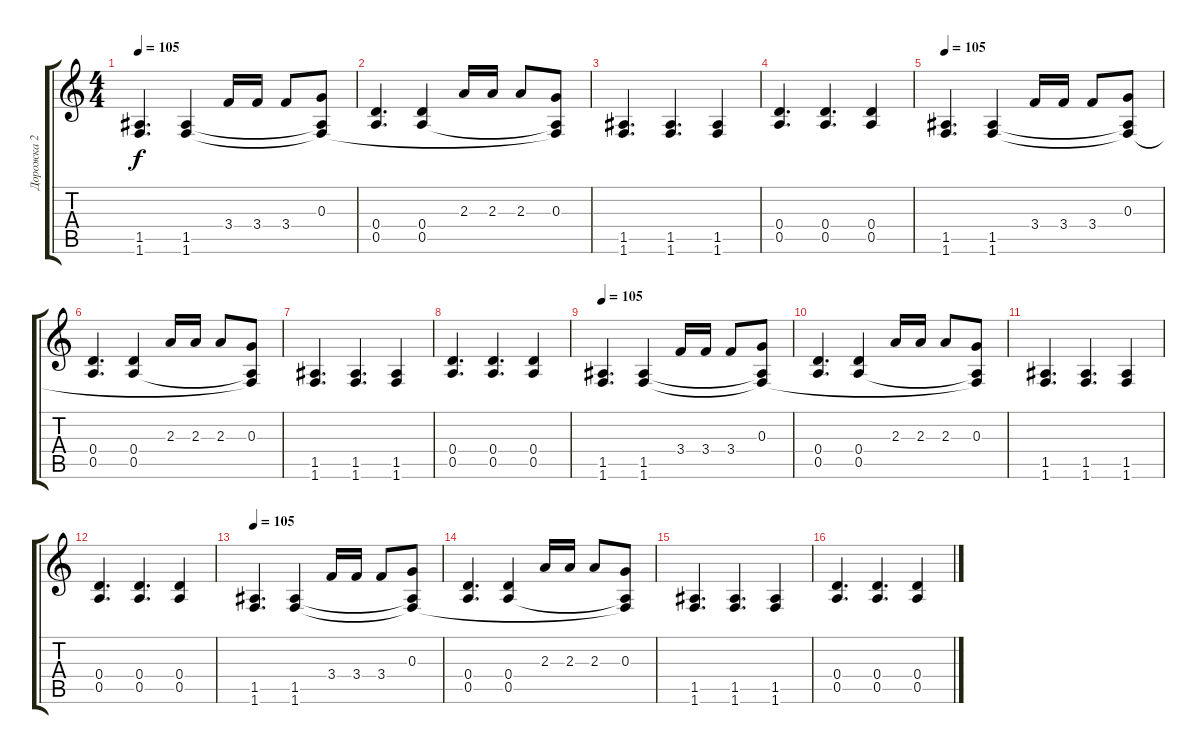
\track ("Дорожка 2" "Дорожка 2") {instrument distortionguitar}
\staff {score tabs}
\tuning (E4 B3 G3 D3 A2 E2) {hide}
\ts (4 4)
\tempo 105
\clef g2
\ks c
(1.5 1.6).4{d dy f} (1.5 1.6).4 3.4.16 3.4.16 3.4.8 (0.3 1.5{t} 1.6{t}).8 |
(0.4 0.5).4{d} (0.4 0.5).4 2.3.16 2.3.16 2.3.8 (0.3 0.5{t} 1.6{t}).8 |
(1.5 1.6).4{d} (1.5 1.6).4{d} (1.5 1.6).4 |
(0.4 0.5).4{d} (0.4 0.5).4{d} (0.4 0.5).4 |
\tempo 105
(1.5 1.6).4{d} (1.5 1.6).4 3.4.16 3.4.16 3.4.8 (0.3 1.5{t} 1.6{t}).8 |
(0.4 0.5).4{d} (0.4 0.5).4 2.3.16 2.3.16 2.3.8 (0.3 0.5{t} 1.6{t}).8 |
(1.5 1.6).4{d} (1.5 1.6).4{d} (1.5 1.6).4 |
(0.4 0.5).4{d} (0.4 0.5).4{d} (0.4 0.5).4 |
\tempo 105
(1.5 1.6).4{d} (1.5 1.6).4 3.4.16 3.4.16 3.4.8 (0.3 1.5{t} 1.6{t}).8 |
(0.4 0.5).4{d} (0.4 0.5).4 2.3.16 2.3.16 2.3.8 (0.3 0.5{t} 1.6{t}).8 |
(1.5 1.6).4{d} (1.5 1.6).4{d} (1.5 1.6).4 |
(0.4 0.5).4{d} (0.4 0.5).4{d} (0.4 0.5).4 |
\tempo 105
(1.5 1.6).4{d} (1.5 1.6).4 3.4.16 3.4.16 3.4.8 (0.3 1.5{t} 1.6{t}).8 |
(0.4 0.5).4{d} (0.4 0.5).4 2.3.16 2.3.16 2.3.8 (0.3 0.5{t} 1.6{t}).8 |
(1.5 1.6).4{d} (1.5 1.6).4{d} (1.5 1.6).4 |
(0.4 0.5).4{d} (0.4 0.5).4{d} (0.4 0.5).4
